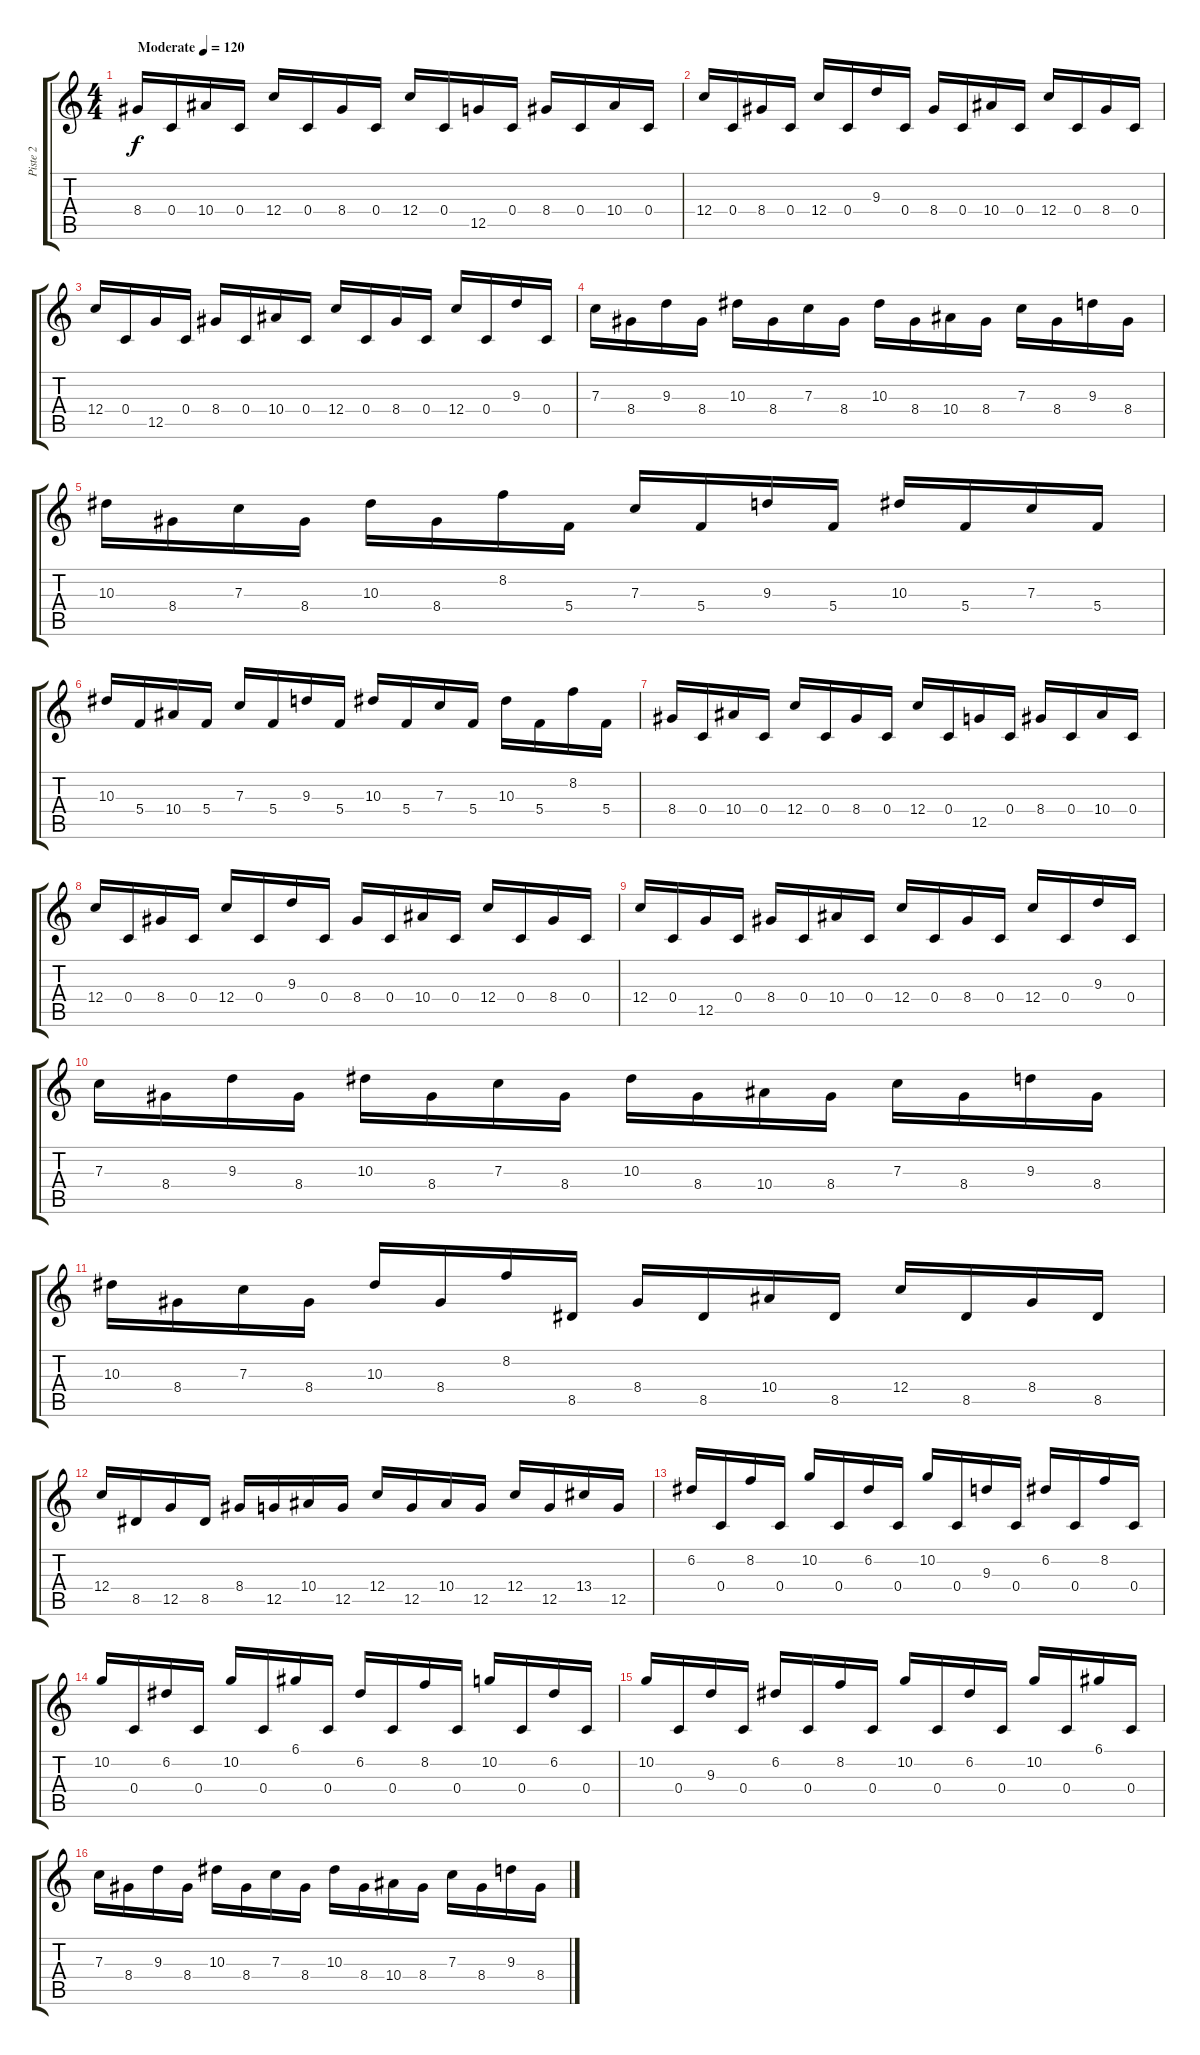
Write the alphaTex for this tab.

\track ("Piste 2" "Piste 2") {instrument distortionguitar}
\staff {score tabs}
\tuning (D4 A3 F3 C3 G2 C2) {hide}
\ts (4 4)
\tempo (120 "Moderate")
\clef g2
\ks c
8.4.16{dy f instrument distortionguitar} 0.4.16 10.4.16 0.4.16 12.4.16 0.4.16 8.4.16 0.4.16 12.4.16 0.4.16 12.5.16 0.4.16 8.4.16 0.4.16 10.4.16 0.4.16 |
12.4.16 0.4.16 8.4.16 0.4.16 12.4.16 0.4.16 9.3.16 0.4.16 8.4.16 0.4.16 10.4.16 0.4.16 12.4.16 0.4.16 8.4.16 0.4.16 |
12.4.16 0.4.16 12.5.16 0.4.16 8.4.16 0.4.16 10.4.16 0.4.16 12.4.16 0.4.16 8.4.16 0.4.16 12.4.16 0.4.16 9.3.16 0.4.16 |
7.3.16 8.4.16 9.3.16 8.4.16 10.3.16 8.4.16 7.3.16 8.4.16 10.3.16 8.4.16 10.4.16 8.4.16 7.3.16 8.4.16 9.3.16 8.4.16 |
10.3.16 8.4.16 7.3.16 8.4.16 10.3.16 8.4.16 8.2.16 5.4.16 7.3.16 5.4.16 9.3.16 5.4.16 10.3.16 5.4.16 7.3.16 5.4.16 |
10.3.16 5.4.16 10.4.16 5.4.16 7.3.16 5.4.16 9.3.16 5.4.16 10.3.16 5.4.16 7.3.16 5.4.16 10.3.16 5.4.16 8.2.16 5.4.16 |
8.4.16 0.4.16 10.4.16 0.4.16 12.4.16 0.4.16 8.4.16 0.4.16 12.4.16 0.4.16 12.5.16 0.4.16 8.4.16 0.4.16 10.4.16 0.4.16 |
12.4.16 0.4.16 8.4.16 0.4.16 12.4.16 0.4.16 9.3.16 0.4.16 8.4.16 0.4.16 10.4.16 0.4.16 12.4.16 0.4.16 8.4.16 0.4.16 |
12.4.16 0.4.16 12.5.16 0.4.16 8.4.16 0.4.16 10.4.16 0.4.16 12.4.16 0.4.16 8.4.16 0.4.16 12.4.16 0.4.16 9.3.16 0.4.16 |
7.3.16 8.4.16 9.3.16 8.4.16 10.3.16 8.4.16 7.3.16 8.4.16 10.3.16 8.4.16 10.4.16 8.4.16 7.3.16 8.4.16 9.3.16 8.4.16 |
10.3.16 8.4.16 7.3.16 8.4.16 10.3.16 8.4.16 8.2.16 8.5.16 8.4.16 8.5.16 10.4.16 8.5.16 12.4.16 8.5.16 8.4.16 8.5.16 |
12.4.16 8.5.16 12.5.16 8.5.16 8.4.16 12.5.16 10.4.16 12.5.16 12.4.16 12.5.16 10.4.16 12.5.16 12.4.16 12.5.16 13.4.16 12.5.16 |
6.2.16 0.4.16 8.2.16 0.4.16 10.2.16 0.4.16 6.2.16 0.4.16 10.2.16 0.4.16 9.3.16 0.4.16 6.2.16 0.4.16 8.2.16 0.4.16 |
10.2.16 0.4.16 6.2.16 0.4.16 10.2.16 0.4.16 6.1.16 0.4.16 6.2.16 0.4.16 8.2.16 0.4.16 10.2.16 0.4.16 6.2.16 0.4.16 |
10.2.16 0.4.16 9.3.16 0.4.16 6.2.16 0.4.16 8.2.16 0.4.16 10.2.16 0.4.16 6.2.16 0.4.16 10.2.16 0.4.16 6.1.16 0.4.16 |
7.3.16 8.4.16 9.3.16 8.4.16 10.3.16 8.4.16 7.3.16 8.4.16 10.3.16 8.4.16 10.4.16 8.4.16 7.3.16 8.4.16 9.3.16 8.4.16
